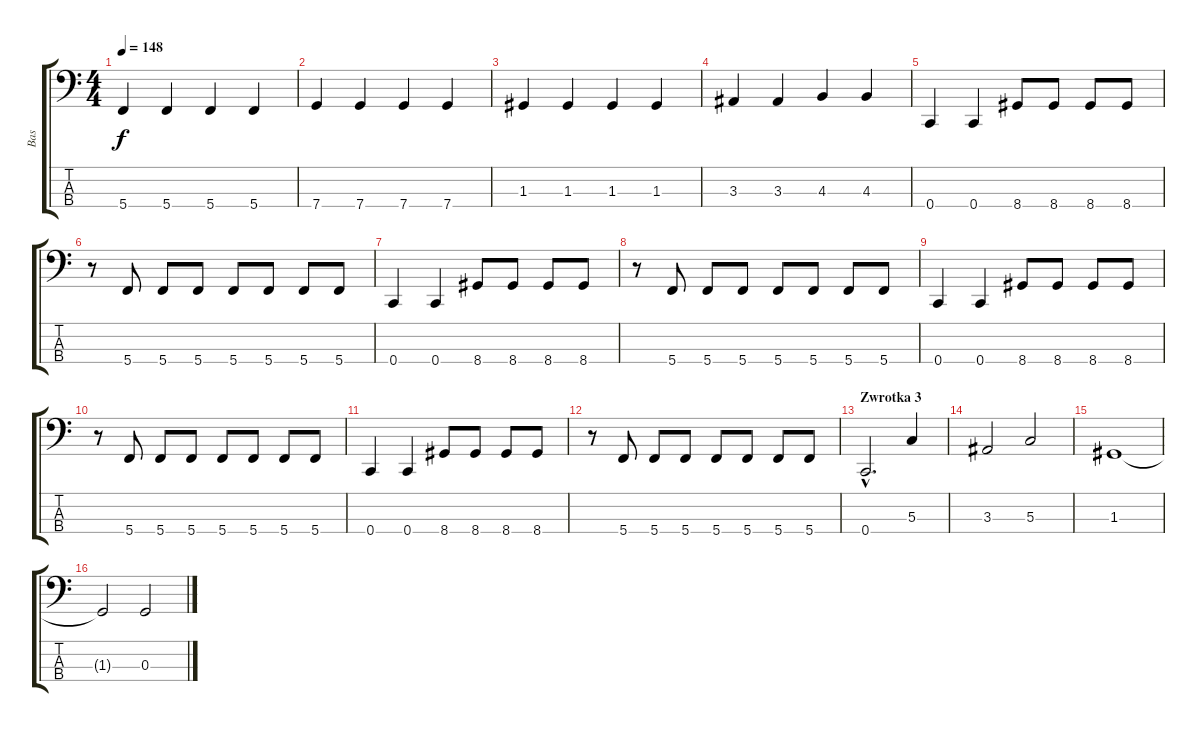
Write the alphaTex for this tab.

\track ("Bas" "Bas") {instrument electricbasspick}
\staff {score tabs}
\tuning (F2 C2 G1 C1) {hide}
\ts (4 4)
\tempo 148
\clef f4
\ks c
5.4.4{dy f} 5.4.4 5.4.4 5.4.4 |
7.4.4 7.4.4 7.4.4 7.4.4 |
1.3.4 1.3.4 1.3.4 1.3.4 |
3.3.4 3.3.4 4.3.4 4.3.4 |
0.4.4 0.4.4 8.4.8 8.4.8 8.4.8 8.4.8 |
r.8 5.4.8 5.4.8 5.4.8 5.4.8 5.4.8 5.4.8 5.4.8 |
0.4.4 0.4.4 8.4.8 8.4.8 8.4.8 8.4.8 |
r.8 5.4.8 5.4.8 5.4.8 5.4.8 5.4.8 5.4.8 5.4.8 |
0.4.4 0.4.4 8.4.8 8.4.8 8.4.8 8.4.8 |
r.8 5.4.8 5.4.8 5.4.8 5.4.8 5.4.8 5.4.8 5.4.8 |
0.4.4 0.4.4 8.4.8 8.4.8 8.4.8 8.4.8 |
r.8 5.4.8 5.4.8 5.4.8 5.4.8 5.4.8 5.4.8 5.4.8 |
\section ("" "Zwrotka 3")
0.4{hac}.2{d volume 13 instrument electricbassfinger} 5.3.4 |
3.3.2 5.3.2 |
1.3.1 |
1.3{t}.2 0.3.2
